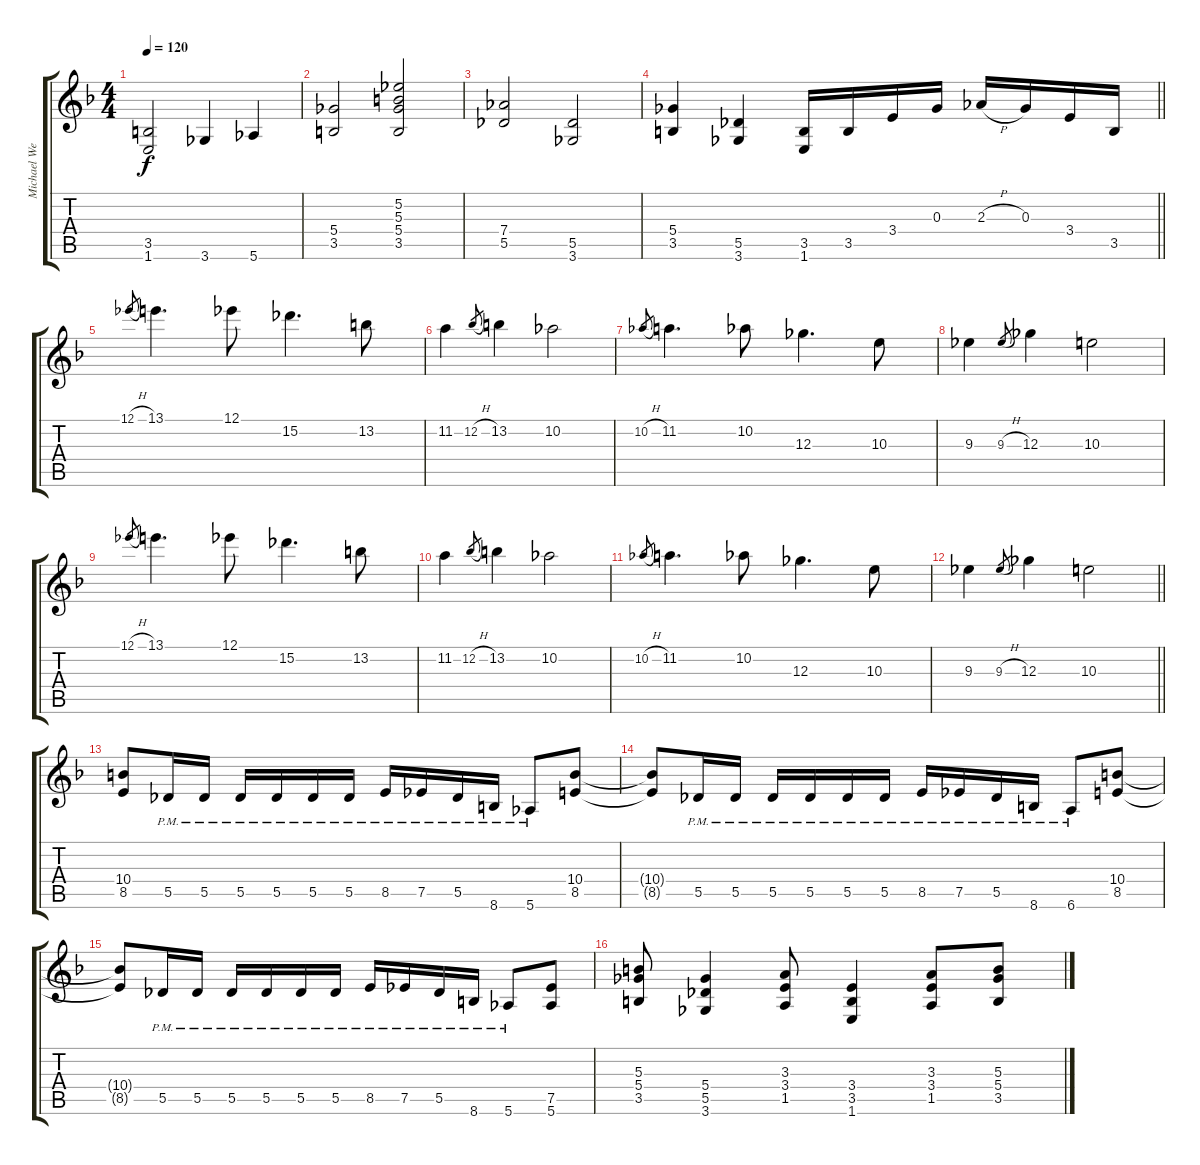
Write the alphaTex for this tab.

\track ("Michael Weikath" "Michael We") {instrument distortionguitar}
\staff {score tabs}
\tuning (Eb4 Bb3 Gb3 Db3 Ab2 Eb2) {hide}
\ts (4 4)
\tempo 120
\clef g2
\ks dminor
(3.5 1.6).2{dy f} 3.6.4 5.6.4 |
(5.4 3.5).2 (5.2 5.3 5.4 3.5).2 |
(7.4 5.5).2 (5.5 3.6).2 |
\barLineRight lightlight
(5.4 3.5).4 (5.5 3.6).4 (3.5 1.6).16 3.5.16 3.4.16 0.3.16 2.3{h}.16 0.3.16 3.4.16 3.5.16 |
12.1{h}.8{gr} 13.1.4{d} 12.1.8 15.2.4{d} 13.2.8 |
11.2.4 12.2{h}.8{gr} 13.2.4 10.2.2 |
10.2{h}.8{gr} 11.2.4{d} 10.2.8 12.3.4{d} 10.3.8 |
9.3.4 9.3{h}.8{gr} 12.3.4 10.3.2 |
12.1{h}.8{gr} 13.1.4{d} 12.1.8 15.2.4{d} 13.2.8 |
11.2.4 12.2{h}.8{gr} 13.2.4 10.2.2 |
10.2{h}.8{gr} 11.2.4{d} 10.2.8 12.3.4{d} 10.3.8 |
\barLineRight lightlight
9.3.4 9.3{h}.8{gr} 12.3.4 10.3.2 |
(10.4 8.5).8 5.5{pm}.16 5.5{pm}.16 5.5{pm}.16 5.5{pm}.16 5.5{pm}.16 5.5{pm}.16 8.5{pm}.16 7.5{pm}.16 5.5{pm}.16 8.6{pm}.16 5.6{pm}.8 (10.4 8.5).8 |
(10.4{t} 8.5{t}).8 5.5{pm}.16 5.5{pm}.16 5.5{pm}.16 5.5{pm}.16 5.5{pm}.16 5.5{pm}.16 8.5{pm}.16 7.5{pm}.16 5.5{pm}.16 8.6{pm}.16 6.6{pm}.8 (10.4 8.5).8 |
(10.4{t} 8.5{t}).8 5.5{pm}.16 5.5{pm}.16 5.5{pm}.16 5.5{pm}.16 5.5{pm}.16 5.5{pm}.16 8.5{pm}.16 7.5{pm}.16 5.5{pm}.16 8.6{pm}.16 5.6{pm}.8 (7.5 5.6).8 |
(5.3 5.4 3.5).8 (5.4 5.5 3.6).4 (3.3 3.4 1.5).8 (3.4 3.5 1.6).4 (3.3 3.4 1.5).8 (5.3 5.4 3.5).8
